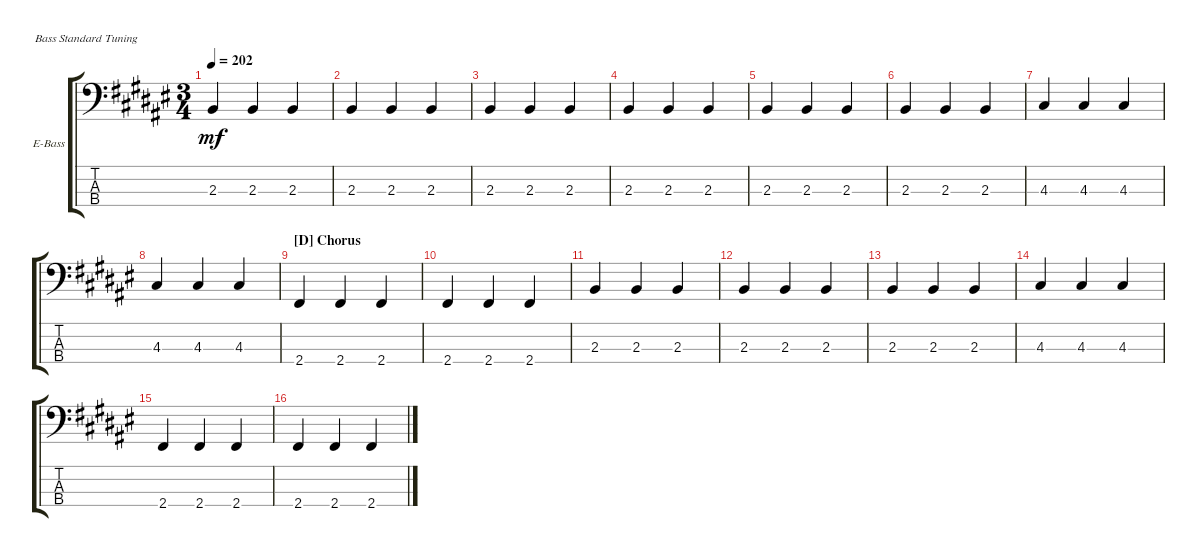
\defaultSystemsLayout 4
\bracketExtendMode groupsimilarinstruments
\firstSystemTrackNameOrientation horizontal
\otherSystemsTrackNameOrientation horizontal
\track ("Electric Bass" "E-Bass") {instrument electricbassfinger}
\staff {score tabs}
\tuning (G2 D2 A1 E1)
\ts (3 4)
\tempo 202
\clef f4
\ks f#
2.3.4{dy mf} 2.3.4 2.3.4 |
2.3.4 2.3.4 2.3.4 |
2.3.4 2.3.4 2.3.4 |
2.3.4 2.3.4 2.3.4 |
2.3.4 2.3.4 2.3.4 |
2.3.4 2.3.4 2.3.4 |
4.3.4 4.3.4 4.3.4 |
4.3.4 4.3.4 4.3.4 |
\section ("D" "Chorus")
2.4.4 2.4.4 2.4.4 |
2.4.4 2.4.4 2.4.4 |
2.3.4 2.3.4 2.3.4 |
2.3.4 2.3.4 2.3.4 |
2.3.4 2.3.4 2.3.4 |
4.3.4 4.3.4 4.3.4 |
2.4.4 2.4.4 2.4.4 |
2.4.4 2.4.4 2.4.4
